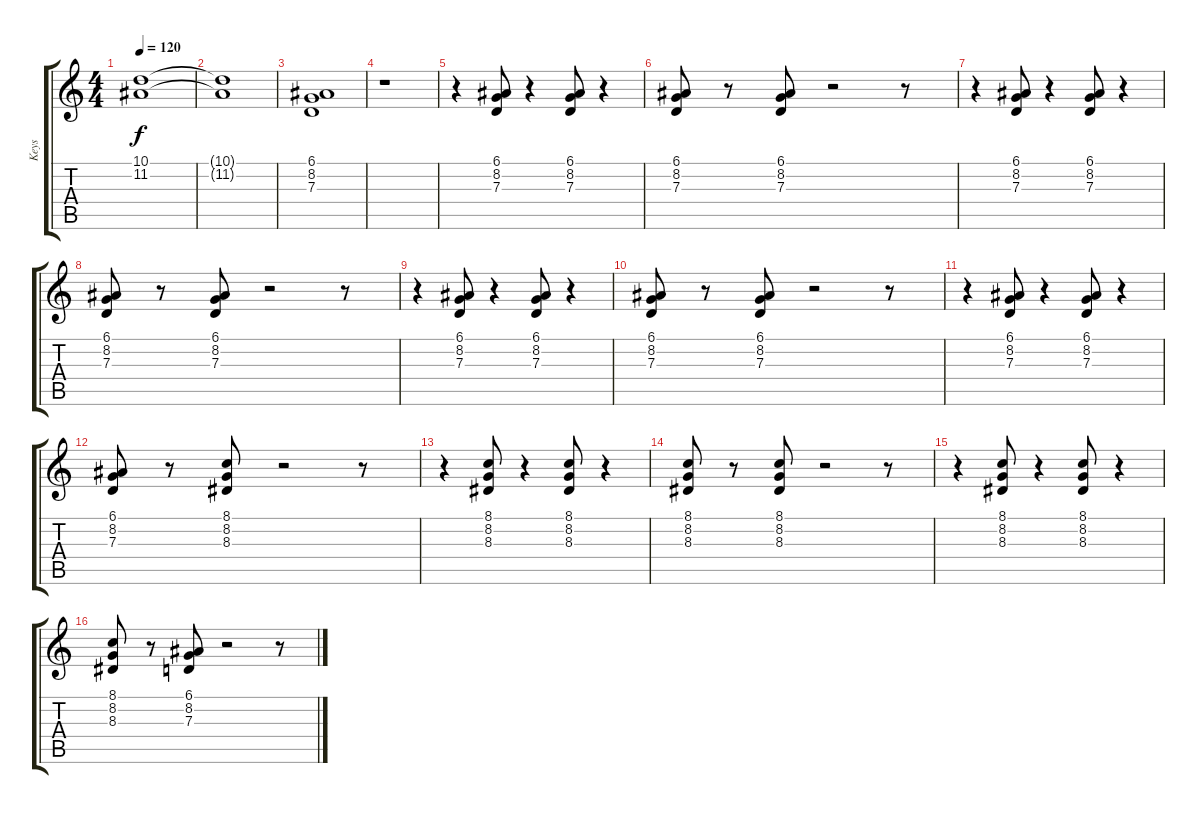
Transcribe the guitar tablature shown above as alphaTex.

\track ("Keys" "Keys") {instrument rockorgan}
\staff {score tabs}
\tuning (E4 B3 G3 D3 A2 E2) {hide}
\ts (4 4)
\tempo 120
\clef g2
\ks c
(10.1 11.2).1{dy f} |
(10.1{t} 11.2{t}).1 |
(6.1 8.2 7.3).1 |
r.1 |
r.4 (6.1 8.2 7.3).8 r.4 (6.1 8.2 7.3).8 r.4 |
(6.1 8.2 7.3).8 r.8 (6.1 8.2 7.3).8 r.2 r.8 |
r.4 (6.1 8.2 7.3).8 r.4 (6.1 8.2 7.3).8 r.4 |
(6.1 8.2 7.3).8 r.8 (6.1 8.2 7.3).8 r.2 r.8 |
r.4 (6.1 8.2 7.3).8 r.4 (6.1 8.2 7.3).8 r.4 |
(6.1 8.2 7.3).8 r.8 (6.1 8.2 7.3).8 r.2 r.8 |
r.4 (6.1 8.2 7.3).8 r.4 (6.1 8.2 7.3).8 r.4 |
(6.1 8.2 7.3).8 r.8 (8.1 8.2 8.3).8 r.2 r.8 |
r.4 (8.1 8.2 8.3).8 r.4 (8.1 8.2 8.3).8 r.4 |
(8.1 8.2 8.3).8 r.8 (8.1 8.2 8.3).8 r.2 r.8 |
r.4 (8.1 8.2 8.3).8 r.4 (8.1 8.2 8.3).8 r.4 |
(8.1 8.2 8.3).8 r.8 (6.1 8.2 7.3).8 r.2 r.8
